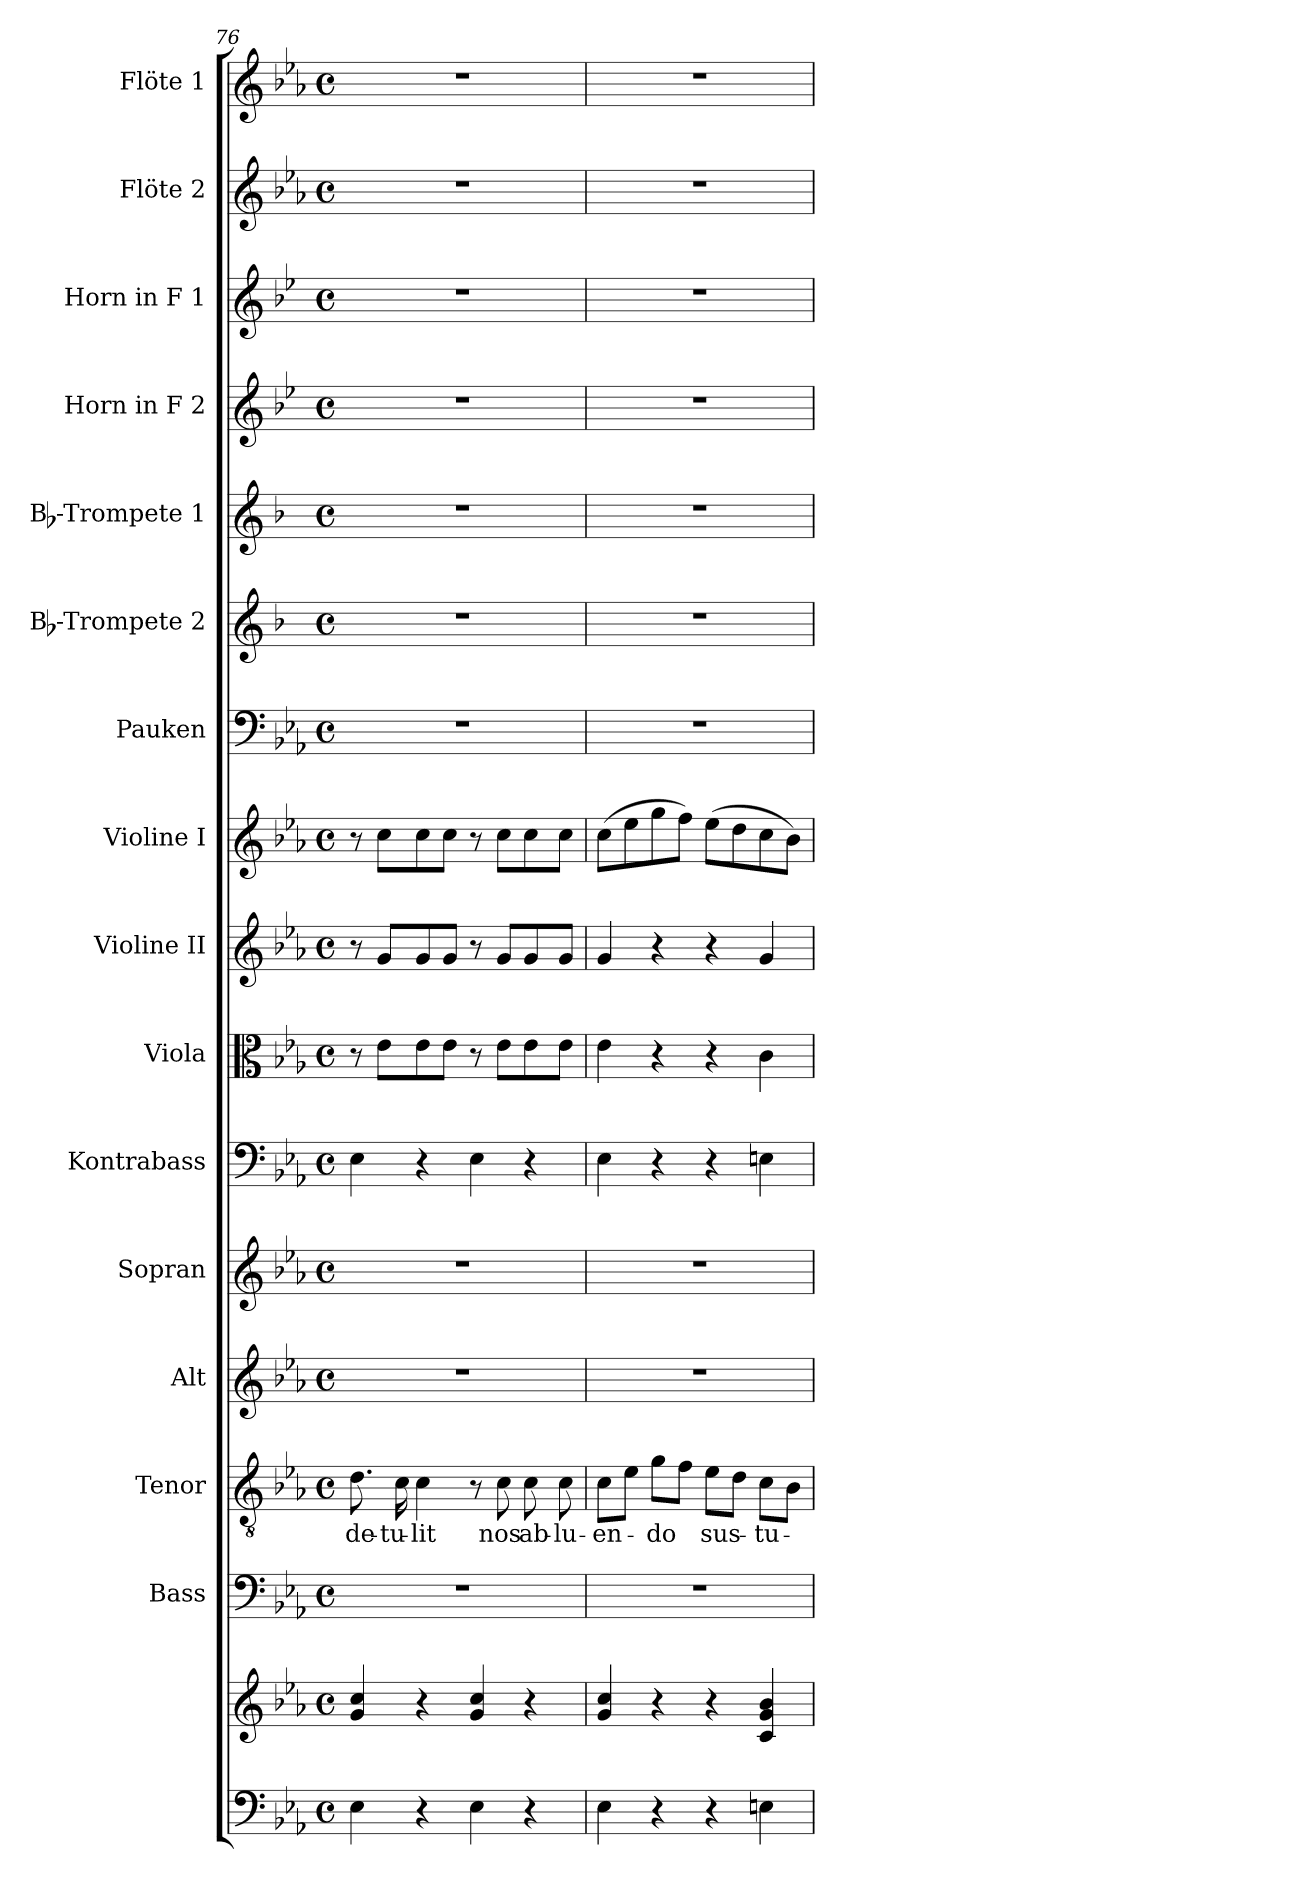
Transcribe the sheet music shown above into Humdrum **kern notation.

**kern	**kern	**kern	**kern	**text	**kern	**kern	**kern	**kern	**kern	**kern	**kern	**kern	**kern	**kern	**kern	**kern	**kern
*part16	*part16	*part15	*part14	*part14	*part13	*part12	*part11	*part10	*part9	*part8	*part7	*part6	*part5	*part4	*part3	*part2	*part1
*staff17	*staff16	*staff15	*staff14	*staff14	*staff13	*staff12	*staff11	*staff10	*staff9	*staff8	*staff7	*staff6	*staff5	*staff4	*staff3	*staff2	*staff1
*	*	*I"Bass	*I"Tenor	*	*I"Alt	*I"Sopran	*I"Kontrabass	*I"Viola	*I"Violine II	*I"Violine I	*I"Pauken	*I"Bb-Trompete 2	*I"Bb-Trompete 1	*I"Horn in F 2	*I"Horn in F 1	*I"Flöte 2	*I"Flöte 1
*	*	*I'B.	*I'T.	*	*I'A.	*I'S.	*I'Kb.	*I'Vla.	*I'Vl. II	*I'Vl. I	*I'Pk.	*I'Bb Trp. 2	*I'Bb Trp. 1	*	*	*I'Fl. 2	*I'Fl. 1
*clefF4	*clefG2	*clefF4	*clefGv2	*	*clefG2	*clefG2	*clefF4	*clefC3	*clefG2	*clefG2	*clefF4	*clefG2	*clefG2	*clefG2	*clefG2	*clefG2	*clefG2
*	*	*	*	*	*	*	*ITrd7c12	*	*	*	*	*ITrd1c2	*ITrd1c2	*ITrd4c7	*ITrd4c7	*	*
*k[b-e-a-]	*k[b-e-a-]	*k[b-e-a-]	*k[b-e-a-]	*	*k[b-e-a-]	*k[b-e-a-]	*k[b-e-a-]	*k[b-e-a-]	*k[b-e-a-]	*k[b-e-a-]	*k[b-e-a-]	*k[b-e-a-]	*k[b-e-a-]	*k[b-e-a-]	*k[b-e-a-]	*k[b-e-a-]	*k[b-e-a-]
*E-:	*E-:	*E-:	*E-:	*	*E-:	*E-:	*E-:	*E-:	*E-:	*E-:	*E-:	*E-:	*E-:	*E-:	*E-:	*E-:	*E-:
*M4/4	*M4/4	*M4/4	*M4/4	*	*M4/4	*M4/4	*M4/4	*M4/4	*M4/4	*M4/4	*M4/4	*M4/4	*M4/4	*M4/4	*M4/4	*M4/4	*M4/4
*met(c)	*met(c)	*met(c)	*met(c)	*	*met(c)	*met(c)	*met(c)	*met(c)	*met(c)	*met(c)	*met(c)	*met(c)	*met(c)	*met(c)	*met(c)	*met(c)	*met(c)
=76	=76	=76	=76	=76	=76	=76	=76	=76	=76	=76	=76	=76	=76	=76	=76	=76	=76
!	!	!	!	!LO:LY:b	!	!	!	!	!	!	!	!	!	!	!	!	!
4E-\	4g/ 4cc/	1r	8.d\	de-	1r	1r	4EE-\	8r	8r	8r	1r	1r	1r	1r	1r	1r	1r
.	.	.	.	.	.	.	.	8e-\L	8g/L	8cc\L	.	.	.	.	.	.	.
!	!	!	!	!LO:LY:b	!	!	!	!	!	!	!	!	!	!	!	!	!
.	.	.	16c\	-tu-	.	.	.	.	.	.	.	.	.	.	.	.	.
!	!	!	!	!LO:LY:b	!	!	!	!	!	!	!	!	!	!	!	!	!
4r	4r	.	4c\	-lit	.	.	4r	8e-\	8g/	8cc\	.	.	.	.	.	.	.
.	.	.	.	.	.	.	.	8e-\J	8g/J	8cc\J	.	.	.	.	.	.	.
4E-\	4g/ 4cc/	.	8r	.	.	.	4EE-\	8r	8r	8r	.	.	.	.	.	.	.
!	!	!	!	!LO:LY:b	!	!	!	!	!	!	!	!	!	!	!	!	!
.	.	.	8c\	nos	.	.	.	8e-\L	8g/L	8cc\L	.	.	.	.	.	.	.
!	!	!	!	!LO:LY:b	!	!	!	!	!	!	!	!	!	!	!	!	!
4r	4r	.	8c\	ab-	.	.	4r	8e-\	8g/	8cc\	.	.	.	.	.	.	.
!	!	!	!	!LO:LY:b	!	!	!	!	!	!	!	!	!	!	!	!	!
.	.	.	8c\	-lu-	.	.	.	8e-\J	8g/J	8cc\J	.	.	.	.	.	.	.
!!LO:PB:g=z
=77	=77	=77	=77	=77	=77	=77	=77	=77	=77	=77	=77	=77	=77	=77	=77	=77	=77
!	!	!	!	!LO:LY:b	!	!	!	!	!	!	!	!	!	!	!	!	!
4E-\	4g/ 4cc/	1r	8c\L	-en-	1r	1r	4EE-\	4e-\	4g/	(>8cc\L	1r	1r	1r	1r	1r	1r	1r
.	.	.	8e-\J	.	.	.	.	.	.	8ee-\	.	.	.	.	.	.	.
!	!	!	!	!LO:LY:b	!	!	!	!	!	!	!	!	!	!	!	!	!
4r	4r	.	8g\L	-do	.	.	4r	4r	4r	8gg\	.	.	.	.	.	.	.
.	.	.	8f\J	.	.	.	.	.	.	8ff\J)	.	.	.	.	.	.	.
!	!	!	!	!LO:LY:b	!	!	!	!	!	!	!	!	!	!	!	!	!
4r	4r	.	8e-\L	sus-	.	.	4r	4r	4r	(>8ee-\L	.	.	.	.	.	.	.
.	.	.	8d\J	.	.	.	.	.	.	8dd\	.	.	.	.	.	.	.
!	!	!	!	!LO:LY:b	!	!	!	!	!	!	!	!	!	!	!	!	!
4En\	4c/ 4g/ 4b-/	.	8c\L	-tu-	.	.	4EEn\	4c\	4g/	8cc\	.	.	.	.	.	.	.
.	.	.	8B-\J	.	.	.	.	.	.	8b-\J)	.	.	.	.	.	.	.
=	=	=	=	=	=	=	=	=	=	=	=	=	=	=	=	=	=
*-	*-	*-	*-	*-	*-	*-	*-	*-	*-	*-	*-	*-	*-	*-	*-	*-	*-
